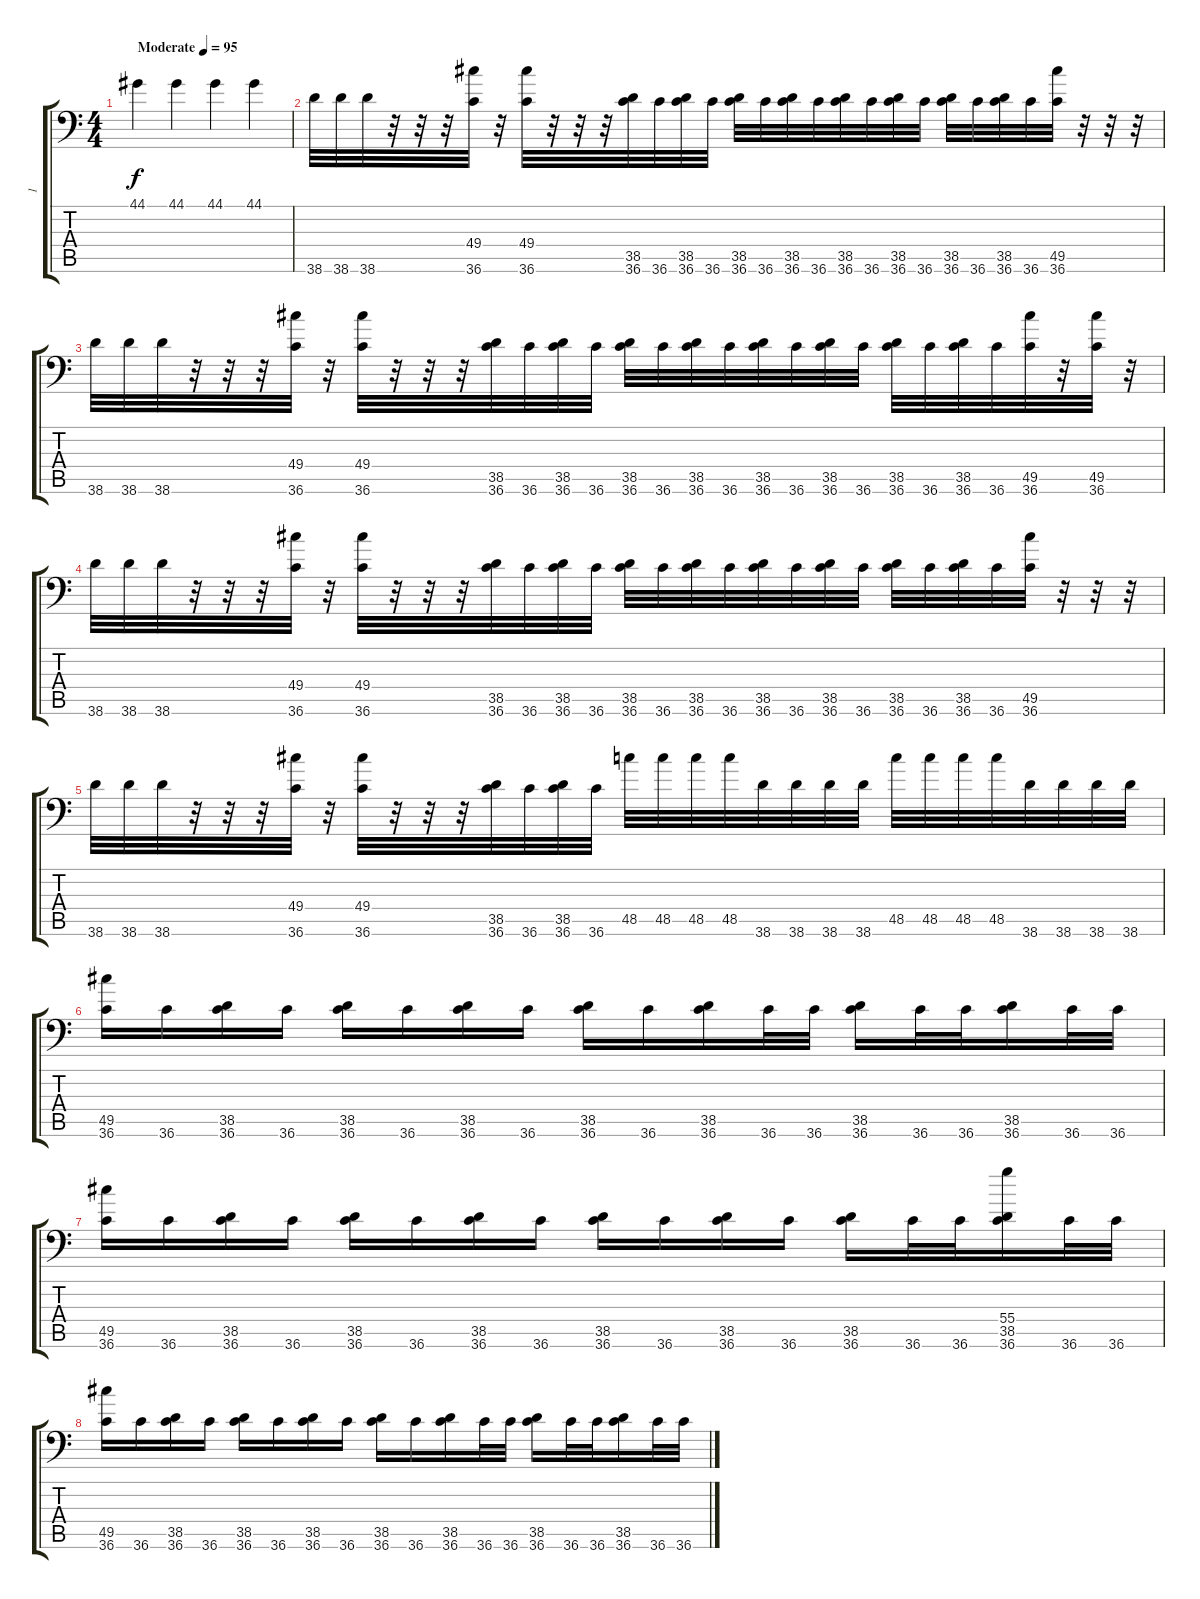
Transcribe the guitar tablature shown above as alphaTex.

\track (" 1" " 1") {instrument acousticgrandpiano}
\staff {score tabs}
\tuning (C-1 C-1 C-1 C-1 C-1 C-1) {hide}
\ts (4 4)
\tempo (95 "Moderate")
\clef f4
\ks c
44.1.4{dy f instrument acousticgrandpiano} 44.1.4 44.1.4 44.1.4 |
38.6.32 38.6.32 38.6.32 r.32 r.32 r.32 (49.4 36.6).32 r.32 (49.4 36.6).32 r.32 r.32 r.32 (38.5 36.6).32 36.6.32 (38.5 36.6).32 36.6.32 (38.5 36.6).32 36.6.32 (38.5 36.6).32 36.6.32 (38.5 36.6).32 36.6.32 (38.5 36.6).32 36.6.32 (38.5 36.6).32 36.6.32 (38.5 36.6).32 36.6.32 (49.5 36.6).32 r.32 r.32 r.32 |
38.6.32 38.6.32 38.6.32 r.32 r.32 r.32 (49.4 36.6).32 r.32 (49.4 36.6).32 r.32 r.32 r.32 (38.5 36.6).32 36.6.32 (38.5 36.6).32 36.6.32 (38.5 36.6).32 36.6.32 (38.5 36.6).32 36.6.32 (38.5 36.6).32 36.6.32 (38.5 36.6).32 36.6.32 (38.5 36.6).32 36.6.32 (38.5 36.6).32 36.6.32 (49.5 36.6).32 r.32 (49.5 36.6).32 r.32 |
38.6.32 38.6.32 38.6.32 r.32 r.32 r.32 (49.4 36.6).32 r.32 (49.4 36.6).32 r.32 r.32 r.32 (38.5 36.6).32 36.6.32 (38.5 36.6).32 36.6.32 (38.5 36.6).32 36.6.32 (38.5 36.6).32 36.6.32 (38.5 36.6).32 36.6.32 (38.5 36.6).32 36.6.32 (38.5 36.6).32 36.6.32 (38.5 36.6).32 36.6.32 (49.5 36.6).32 r.32 r.32 r.32 |
38.6.32 38.6.32 38.6.32 r.32 r.32 r.32 (49.4 36.6).32 r.32 (49.4 36.6).32 r.32 r.32 r.32 (38.5 36.6).32 36.6.32 (38.5 36.6).32 36.6.32 48.5.32 48.5.32 48.5.32 48.5.32 38.6.32 38.6.32 38.6.32 38.6.32 48.5.32 48.5.32 48.5.32 48.5.32 38.6.32 38.6.32 38.6.32 38.6.32 |
(49.5 36.6).16 36.6.16 (38.5 36.6).16 36.6.16 (38.5 36.6).16 36.6.16 (38.5 36.6).16 36.6.16 (38.5 36.6).16 36.6.16 (38.5 36.6).16 36.6.32 36.6.32 (38.5 36.6).16 36.6.32 36.6.32 (38.5 36.6).16 36.6.32 36.6.32 |
(49.5 36.6).16 36.6.16 (38.5 36.6).16 36.6.16 (38.5 36.6).16 36.6.16 (38.5 36.6).16 36.6.16 (38.5 36.6).16 36.6.16 (38.5 36.6).16 36.6.16 (38.5 36.6).16 36.6.32 36.6.32 (55.4 38.5 36.6).16 36.6.32 36.6.32 |
(49.5 36.6).16 36.6.16 (38.5 36.6).16 36.6.16 (38.5 36.6).16 36.6.16 (38.5 36.6).16 36.6.16 (38.5 36.6).16 36.6.16 (38.5 36.6).16 36.6.32 36.6.32 (38.5 36.6).16 36.6.32 36.6.32 (38.5 36.6).16 36.6.32 36.6.32
